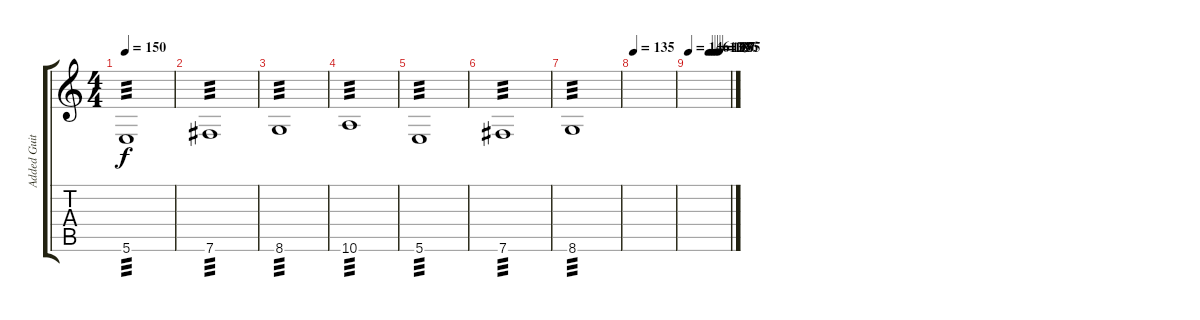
\track ("Added Guitar 1" "Added Guit") {instrument distortionguitar}
\staff {score tabs}
\tuning (Db4 Ab3 E3 B2 Gb2 B1) {hide}
\ts (4 4)
\tempo 150
\clef g2
\ks c
5.6.1{tp 3 dy f} |
7.6.1{tp 3} |
8.6.1{tp 3} |
10.6.1{tp 3} |
5.6.1{tp 3} |
7.6.1{tp 3} |
8.6.1{tp 3} |
\tempo 135
|
\tempo 146
\tempo (139 0.5)
\tempo (138 0.5625)
\tempo (137 0.625)
\tempo (136 0.6875)
\tempo (135 0.75)
